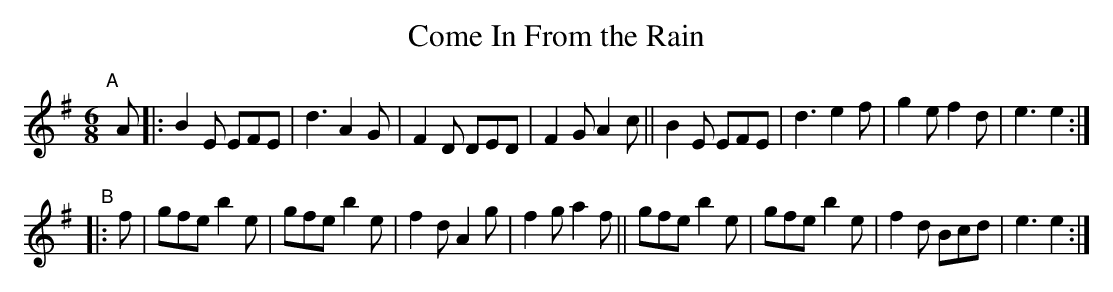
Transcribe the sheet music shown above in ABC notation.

X:1
T: Come In From the Rain
M: 6/8
L: 1/8
K: Em
"^A"[|]A \
|: B2E EFE | d3 A2G | F2D DED | F2G A2c \
|| B2E EFE | d3 e2f | g2e f2d | e3  e2 :|
"^B"|: f \
|  gfe b2e | gfe b2e | f2d A2g | f2g a2f \
|| gfe b2e | gfe b2e | f2d Bcd | e3  e2 :|
